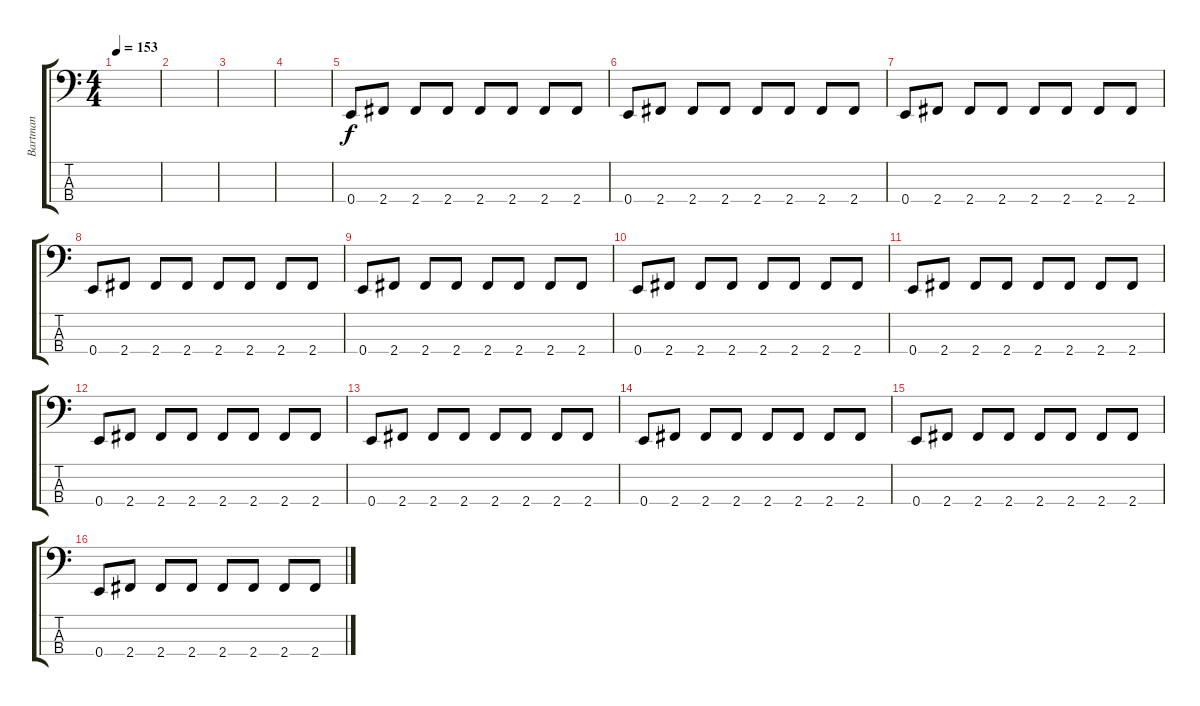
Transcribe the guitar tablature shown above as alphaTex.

\track ("Bartman" "Bartman") {instrument electricbasspick}
\staff {score tabs}
\tuning (G2 D2 A1 E1) {hide}
\ts (4 4)
\tempo 153
\clef f4
\ks c
|
|
|
|
0.4.8 2.4.8 2.4.8 2.4.8 2.4.8 2.4.8 2.4.8 2.4.8 |
0.4.8 2.4.8 2.4.8 2.4.8 2.4.8 2.4.8 2.4.8 2.4.8 |
0.4.8 2.4.8 2.4.8 2.4.8 2.4.8 2.4.8 2.4.8 2.4.8 |
0.4.8 2.4.8 2.4.8 2.4.8 2.4.8 2.4.8 2.4.8 2.4.8 |
0.4.8 2.4.8 2.4.8 2.4.8 2.4.8 2.4.8 2.4.8 2.4.8 |
0.4.8 2.4.8 2.4.8 2.4.8 2.4.8 2.4.8 2.4.8 2.4.8 |
0.4.8 2.4.8 2.4.8 2.4.8 2.4.8 2.4.8 2.4.8 2.4.8 |
0.4.8 2.4.8 2.4.8 2.4.8 2.4.8 2.4.8 2.4.8 2.4.8 |
0.4.8 2.4.8 2.4.8 2.4.8 2.4.8 2.4.8 2.4.8 2.4.8 |
0.4.8 2.4.8 2.4.8 2.4.8 2.4.8 2.4.8 2.4.8 2.4.8 |
0.4.8 2.4.8 2.4.8 2.4.8 2.4.8 2.4.8 2.4.8 2.4.8 |
0.4.8 2.4.8 2.4.8 2.4.8 2.4.8 2.4.8 2.4.8 2.4.8
